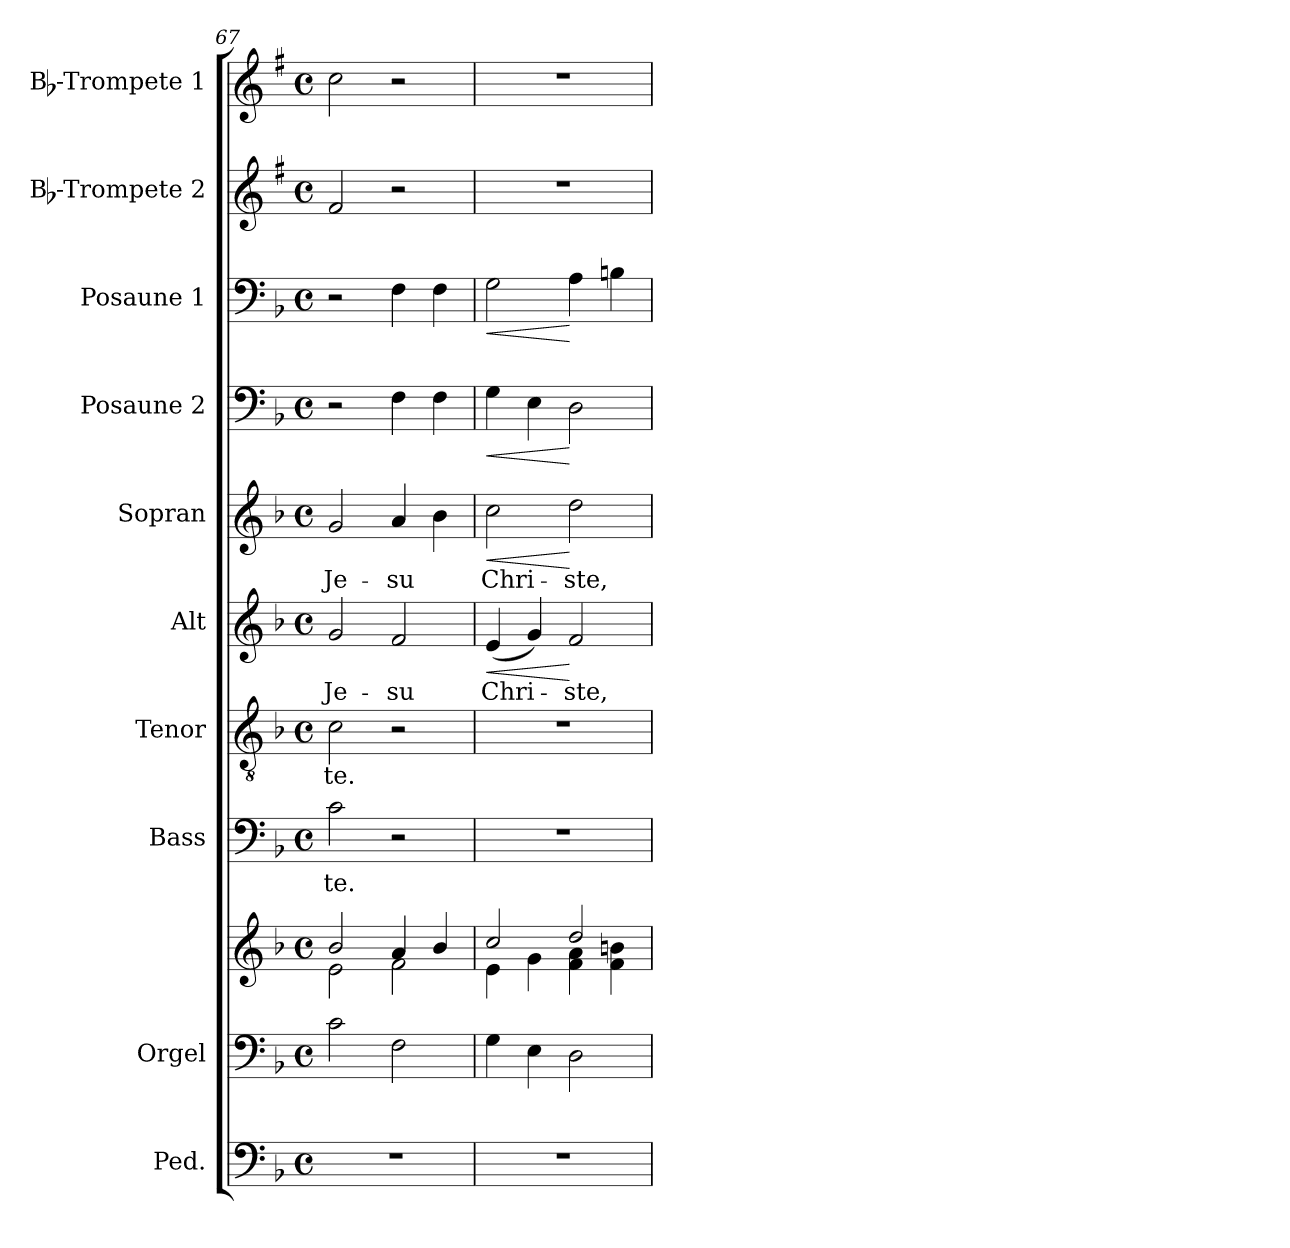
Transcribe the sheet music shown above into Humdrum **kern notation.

**kern	**kern	**kern	**kern	**text	**kern	**text	**kern	**text	**dynam	**kern	**text	**dynam	**kern	**dynam	**kern	**dynam	**kern	**kern
*part10	*part9	*part9	*part8	*part8	*part7	*part7	*part6	*part6	*part6	*part5	*part5	*part5	*part4	*part4	*part3	*part3	*part2	*part1
*staff11	*staff10	*staff9	*staff8	*staff8	*staff7	*staff7	*staff6	*staff6	*staff6	*staff5	*staff5	*staff5	*staff4	*staff4	*staff3	*staff3	*staff2	*staff1
*I"Ped.	*I"Orgel	*	*I"Bass	*	*I"Tenor	*	*I"Alt	*	*	*I"Sopran	*	*	*I"Posaune 2	*	*I"Posaune 1	*	*I"Bb-Trompete 2	*I"Bb-Trompete 1
*	*I'Org.	*	*I'B.	*	*I'T.	*	*I'A.	*	*	*I'S.	*	*	*I'Pos. 2	*	*I'Pos. 1	*	*I'Bb Trp. 2	*I'Bb Trp. 1
*clefF4	*clefF4	*clefG2	*clefF4	*	*clefGv2	*	*clefG2	*	*	*clefG2	*	*	*clefF4	*	*clefF4	*	*clefG2	*clefG2
*ITrd7c12	*	*	*	*	*	*	*	*	*	*	*	*	*	*	*	*	*ITrd1c2	*ITrd1c2
*k[b-]	*k[b-]	*k[b-]	*k[b-]	*	*k[b-]	*	*k[b-]	*	*	*k[b-]	*	*	*k[b-]	*	*k[b-]	*	*k[b-]	*k[b-]
*F:	*F:	*F:	*F:	*	*F:	*	*F:	*	*	*F:	*	*	*F:	*	*F:	*	*F:	*F:
*M4/4	*M4/4	*M4/4	*M4/4	*	*M4/4	*	*M4/4	*	*	*M4/4	*	*	*M4/4	*	*M4/4	*	*M4/4	*M4/4
*met(c)	*met(c)	*met(c)	*met(c)	*	*met(c)	*	*met(c)	*	*	*met(c)	*	*	*met(c)	*	*met(c)	*	*met(c)	*met(c)
=67	=67	=67	=67	=67	=67	=67	=67	=67	=67	=67	=67	=67	=67	=67	=67	=67	=67	=67
*	*	*^	*	*	*	*	*	*	*	*	*	*	*	*	*	*	*	*
!	!	!	!	!	!LO:LY:b	!	!LO:LY:b	!	!LO:LY:b	!	!	!LO:LY:b	!	!	!	!	!	!	!
1r	2c\	2b-/	2e\	2c\	-te.	2c\	-te.	2g/	Je-	.	2g/	Je-	.	2r	.	2r	.	2e/	2b-\
!	!	!	!	!	!	!	!	!	!LO:LY:b	!	!	!LO:LY:b	!	!	!	!	!	!	!
.	2F\	4a/	2f\	2r	.	2r	.	2f/	-su	.	4a/	-su	.	4F\	.	4F\	.	2r	2r
.	.	4b-/	.	.	.	.	.	.	.	.	4b-\	.	.	4F\	.	4F\	.	.	.
!!LO:PB:g=z
=68	=68	=68	=68	=68	=68	=68	=68	=68	=68	=68	=68	=68	=68	=68	=68	=68	=68	=68	=68
!	!	!	!	!	!	!	!	!	!LO:LY:b	!LO:HP:b	!	!LO:LY:b	!LO:HP:b	!	!LO:HP:b	!	!LO:HP:b	!	!
1r	4G\	2cc/	4e\	1r	.	1r	.	(<4e/	Chri-	<	2cc\	Chri-	<	4G\	<	2G\	<	1r	1r
.	4E\	.	4g\	.	.	.	.	4g/)	.	.	.	.	.	4E\	.	.	.	.	.
!	!	!	!	!	!	!	!	!	!LO:LY:b	!	!	!LO:LY:b	!	!	!	!	!	!	!
.	2D\	2dd/	4f\ 4a\	.	.	.	.	2f/	-ste,	[	2dd\	-ste,	[	2D\	[	4A\	[	.	.
.	.	.	4f\ 4bn\	.	.	.	.	.	.	.	.	.	.	.	.	4Bn\	.	.	.
*	*	*v	*v	*	*	*	*	*	*	*	*	*	*	*	*	*	*	*	*
=	=	=	=	=	=	=	=	=	=	=	=	=	=	=	=	=	=	=
*-	*-	*-	*-	*-	*-	*-	*-	*-	*-	*-	*-	*-	*-	*-	*-	*-	*-	*-
